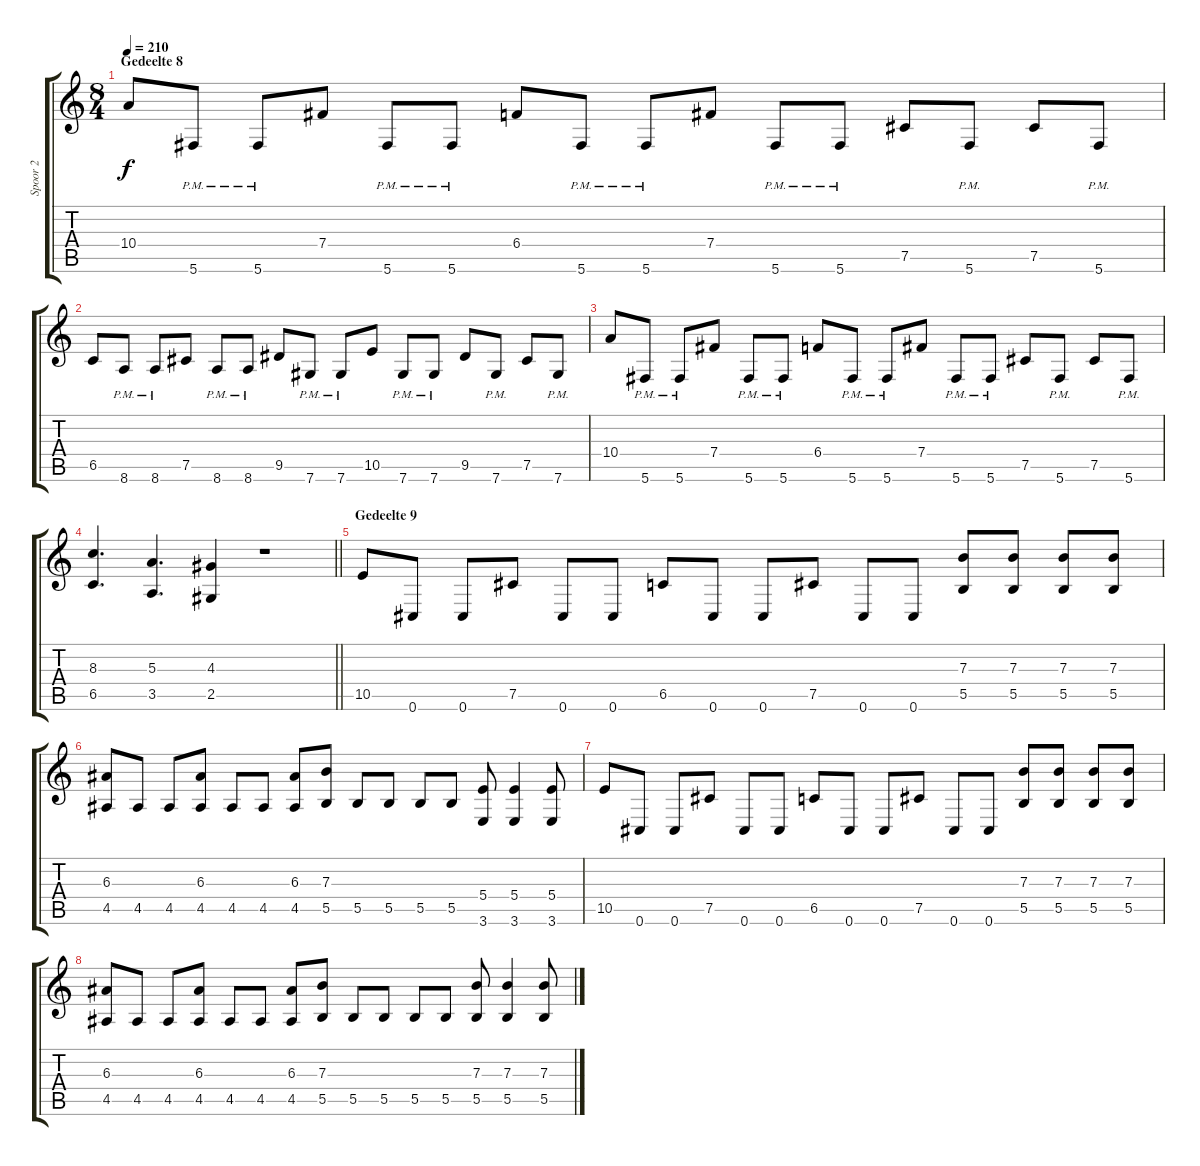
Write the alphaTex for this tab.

\track ("Spoor 2" "Spoor 2") {instrument distortionguitar}
\staff {score tabs}
\tuning (Db4 Ab3 E3 B2 Gb2 Db2) {hide}
\ts (8 4)
\section ("" "Gedeelte 8")
\tempo 210
\clef g2
\ks c
10.4.8{dy f} 5.6{pm}.8 5.6{pm}.8 7.4.8 5.6{pm}.8 5.6{pm}.8 6.4.8 5.6{pm}.8 5.6{pm}.8 7.4.8 5.6{pm}.8 5.6{pm}.8 7.5.8 5.6{pm}.8 7.5.8 5.6{pm}.8 |
6.5.8 8.6{pm}.8 8.6{pm}.8 7.5.8 8.6{pm}.8 8.6{pm}.8 9.5.8 7.6{pm}.8 7.6{pm}.8 10.5.8 7.6{pm}.8 7.6{pm}.8 9.5.8 7.6{pm}.8 7.5.8 7.6{pm}.8 |
10.4.8 5.6{pm}.8 5.6{pm}.8 7.4.8 5.6{pm}.8 5.6{pm}.8 6.4.8 5.6{pm}.8 5.6{pm}.8 7.4.8 5.6{pm}.8 5.6{pm}.8 7.5.8 5.6{pm}.8 7.5.8 5.6{pm}.8 |
\barLineRight lightlight
(8.3 6.5).4{d} (5.3 3.5).4{d} (4.3 2.5).4 r.1 |
\section ("" "Gedeelte 9")
10.5.8 0.6.8 0.6.8 7.5.8 0.6.8 0.6.8 6.5.8 0.6.8 0.6.8 7.5.8 0.6.8 0.6.8 (7.3 5.5).8 (7.3 5.5).8 (7.3 5.5).8 (7.3 5.5).8 |
(6.3 4.5).8 4.5.8 4.5.8 (6.3 4.5).8 4.5.8 4.5.8 (6.3 4.5).8 (7.3 5.5).8 5.5.8 5.5.8 5.5.8 5.5.8 (5.4 3.6).8 (5.4 3.6).4 (5.4 3.6).8 |
10.5.8 0.6.8 0.6.8 7.5.8 0.6.8 0.6.8 6.5.8 0.6.8 0.6.8 7.5.8 0.6.8 0.6.8 (7.3 5.5).8 (7.3 5.5).8 (7.3 5.5).8 (7.3 5.5).8 |
(6.3 4.5).8 4.5.8 4.5.8 (6.3 4.5).8 4.5.8 4.5.8 (6.3 4.5).8 (7.3 5.5).8 5.5.8 5.5.8 5.5.8 5.5.8 (7.3 5.5).8 (7.3 5.5).4 (7.3 5.5).8
